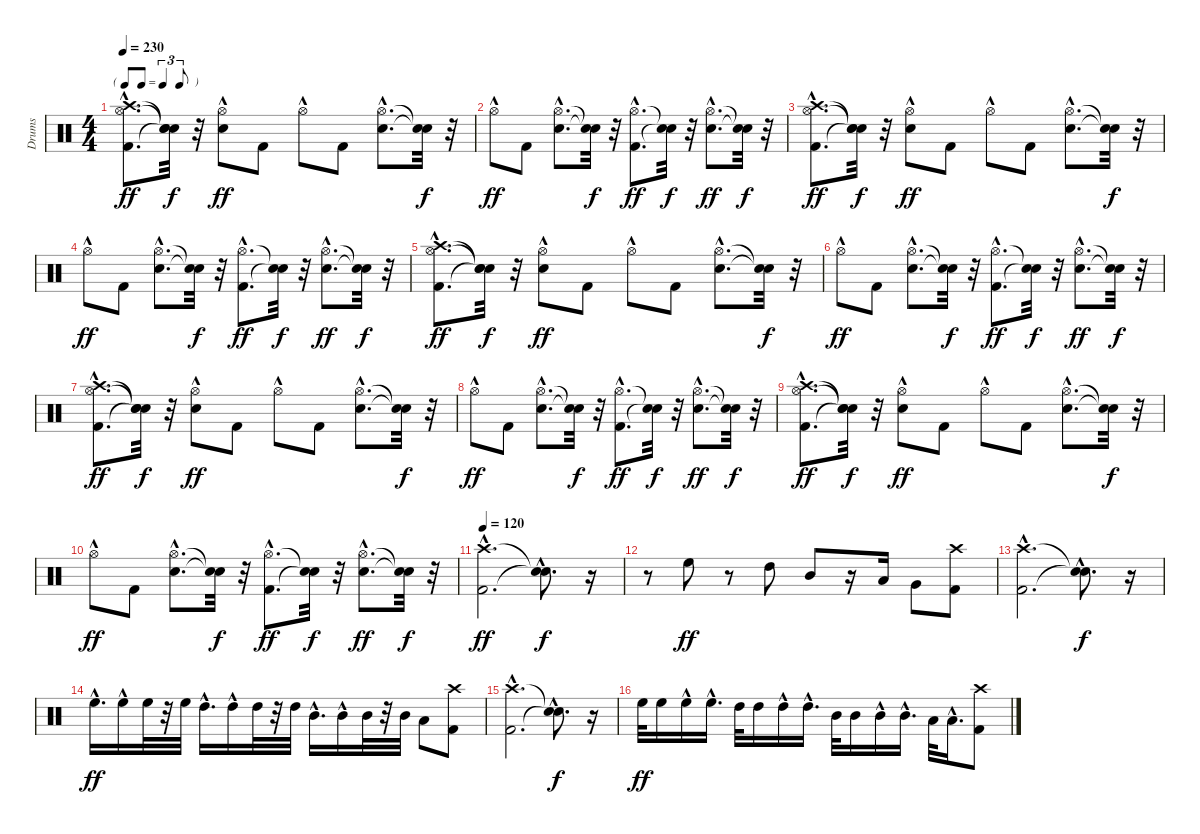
\track ("Drums" "Drums") {instrument percussion}
\staff {score}
\articulation defaults
\ts (4 4)
\tf triplet8th
\tempo 230
\clef neutral
\ks c
("Kick (hit) 2"{hac} "Hi-Hat (open)"{hac} "Crash high (hit)"{hac}).8{d dy ff} ("Snare (hit)"{t} "Snare (hit)"{t} "Snare (hit)"{t}).32{dy f} r.32 ("Snare (hit) 2" "Hi-Hat (open)"{hac}).8{dy ff} "Kick (hit) 2".8 "Hi-Hat (open)"{hac}.8 "Kick (hit) 2".8 ("Snare (hit) 2"{hac} "Hi-Hat (open)"{hac}).8{d} ("Snare (hit)"{t} "Snare (hit)"{t}).32{dy f} r.32 |
"Hi-Hat (open)"{hac}.8{dy ff} "Kick (hit) 2".8 ("Snare (hit) 2"{hac} "Hi-Hat (open)"{hac}).8{d} ("Snare (hit)"{t} "Snare (hit)"{t}).32{dy f} r.32 ("Kick (hit) 2"{hac} "Hi-Hat (open)"{hac}).8{d dy ff} ("Snare (hit)"{t} "Snare (hit)"{t}).32{dy f} r.32 ("Snare (hit) 2"{hac} "Hi-Hat (open)"{hac}).8{d dy ff} ("Snare (hit)"{t} "Snare (hit)"{t}).32{dy f} r.32 |
("Kick (hit) 2"{hac} "Hi-Hat (open)"{hac} "Crash high (hit)"{hac}).8{d dy ff} ("Snare (hit)"{t} "Snare (hit)"{t} "Snare (hit)"{t}).32{dy f} r.32 ("Snare (hit) 2" "Hi-Hat (open)"{hac}).8{dy ff} "Kick (hit) 2".8 "Hi-Hat (open)"{hac}.8 "Kick (hit) 2".8 ("Snare (hit) 2"{hac} "Hi-Hat (open)"{hac}).8{d} ("Snare (hit)"{t} "Snare (hit)"{t}).32{dy f} r.32 |
"Hi-Hat (open)"{hac}.8{dy ff} "Kick (hit) 2".8 ("Snare (hit) 2"{hac} "Hi-Hat (open)"{hac}).8{d} ("Snare (hit)"{t} "Snare (hit)"{t}).32{dy f} r.32 ("Kick (hit) 2"{hac} "Hi-Hat (open)"{hac}).8{d dy ff} ("Snare (hit)"{t} "Snare (hit)"{t}).32{dy f} r.32 ("Snare (hit) 2"{hac} "Hi-Hat (open)"{hac}).8{d dy ff} ("Snare (hit)"{t} "Snare (hit)"{t}).32{dy f} r.32 |
("Kick (hit) 2"{hac} "Hi-Hat (open)"{hac} "Crash high (hit)"{hac}).8{d dy ff} ("Snare (hit)"{t} "Snare (hit)"{t} "Snare (hit)"{t}).32{dy f} r.32 ("Snare (hit) 2" "Hi-Hat (open)"{hac}).8{dy ff} "Kick (hit) 2".8 "Hi-Hat (open)"{hac}.8 "Kick (hit) 2".8 ("Snare (hit) 2"{hac} "Hi-Hat (open)"{hac}).8{d} ("Snare (hit)"{t} "Snare (hit)"{t}).32{dy f} r.32 |
"Hi-Hat (open)"{hac}.8{dy ff} "Kick (hit) 2".8 ("Snare (hit) 2"{hac} "Hi-Hat (open)"{hac}).8{d} ("Snare (hit)"{t} "Snare (hit)"{t}).32{dy f} r.32 ("Kick (hit) 2"{hac} "Hi-Hat (open)"{hac}).8{d dy ff} ("Snare (hit)"{t} "Snare (hit)"{t}).32{dy f} r.32 ("Snare (hit) 2"{hac} "Hi-Hat (open)"{hac}).8{d dy ff} ("Snare (hit)"{t} "Snare (hit)"{t}).32{dy f} r.32 |
("Kick (hit) 2"{hac} "Hi-Hat (open)"{hac} "Crash high (hit)"{hac}).8{d dy ff} ("Snare (hit)"{t} "Snare (hit)"{t} "Snare (hit)"{t}).32{dy f} r.32 ("Snare (hit) 2" "Hi-Hat (open)"{hac}).8{dy ff} "Kick (hit) 2".8 "Hi-Hat (open)"{hac}.8 "Kick (hit) 2".8 ("Snare (hit) 2"{hac} "Hi-Hat (open)"{hac}).8{d} ("Snare (hit)"{t} "Snare (hit)"{t}).32{dy f} r.32 |
"Hi-Hat (open)"{hac}.8{dy ff} "Kick (hit) 2".8 ("Snare (hit) 2"{hac} "Hi-Hat (open)"{hac}).8{d} ("Snare (hit)"{t} "Snare (hit)"{t}).32{dy f} r.32 ("Kick (hit) 2"{hac} "Hi-Hat (open)"{hac}).8{d dy ff} ("Snare (hit)"{t} "Snare (hit)"{t}).32{dy f} r.32 ("Snare (hit) 2"{hac} "Hi-Hat (open)"{hac}).8{d dy ff} ("Snare (hit)"{t} "Snare (hit)"{t}).32{dy f} r.32 |
("Kick (hit) 2"{hac} "Hi-Hat (open)"{hac} "Crash high (hit)"{hac}).8{d dy ff} ("Snare (hit)"{t} "Snare (hit)"{t} "Snare (hit)"{t}).32{dy f} r.32 ("Snare (hit) 2" "Hi-Hat (open)"{hac}).8{dy ff} "Kick (hit) 2".8 "Hi-Hat (open)"{hac}.8 "Kick (hit) 2".8 ("Snare (hit) 2"{hac} "Hi-Hat (open)"{hac}).8{d} ("Snare (hit)"{t} "Snare (hit)"{t}).32{dy f} r.32 |
"Hi-Hat (open)"{hac}.8{dy ff} "Kick (hit) 2".8 ("Snare (hit) 2"{hac} "Hi-Hat (open)"{hac}).8{d} ("Snare (hit)"{t} "Snare (hit)"{t}).32{dy f} r.32 ("Kick (hit) 2"{hac} "Hi-Hat (open)"{hac}).8{d dy ff} ("Snare (hit)"{t} "Snare (hit)"{t}).32{dy f} r.32 ("Snare (hit) 2"{hac} "Hi-Hat (open)"{hac}).8{d dy ff} ("Snare (hit)"{t} "Snare (hit)"{t}).32{dy f} r.32 |
\tempo 120
("Kick (hit) 2"{hac} "Crash high (hit)"{hac}).2{d dy ff} ("Snare (hit)"{hac t} "Snare (hit)"{hac t}).8{d dy f} r.16 |
r.8 "High Floor Tom (hit)".8{dy ff} r.8 "High Tom (hit)".8 "Mid Tom (hit)".8 r.16 "Low Tom (hit)".16 "Very Low Tom (hit)".8 ("Kick (hit) 2" "Crash high (hit)").8 |
("Kick (hit) 2"{hac} "Crash high (hit)"{hac}).2{d} ("Snare (hit)"{hac t} "Snare (hit)"{hac t}).8{d dy f} r.16 |
"High Floor Tom (hit)"{hac}.16{d dy ff} "High Floor Tom (hit)"{hac}.16 "High Floor Tom (hit)".32 r.32 "High Floor Tom (hit)".32 "High Tom (hit)"{hac}.16{d} "High Tom (hit)"{hac}.16 "High Tom (hit)".32 r.32 "High Tom (hit)".32 "Mid Tom (hit)"{hac}.16{d} "Mid Tom (hit)"{hac}.16 "Mid Tom (hit)".32 r.32 "Mid Tom (hit)".32 "Low Tom (hit)".8 ("Kick (hit) 2" "Crash high (hit)").8 |
("Kick (hit) 2"{hac} "Crash high (hit)"{hac}).2{d} ("Snare (hit)"{hac t} "Snare (hit)"{hac t}).8{d dy f} r.16 |
"High Floor Tom (hit)".32{dy ff} "High Floor Tom (hit)".16 "High Floor Tom (hit)"{hac}.16 "High Floor Tom (hit)"{hac}.16{d} "High Tom (hit)".32 "High Tom (hit)".16 "High Tom (hit)"{hac}.16 "High Tom (hit)"{hac}.16{d} "Mid Tom (hit)".32 "Mid Tom (hit)".16 "Mid Tom (hit)"{hac}.16 "Mid Tom (hit)"{hac}.16{d} "Low Tom (hit)".32 "Low Tom (hit)"{hac}.16{d} ("Kick (hit) 2" "Crash high (hit)").8
